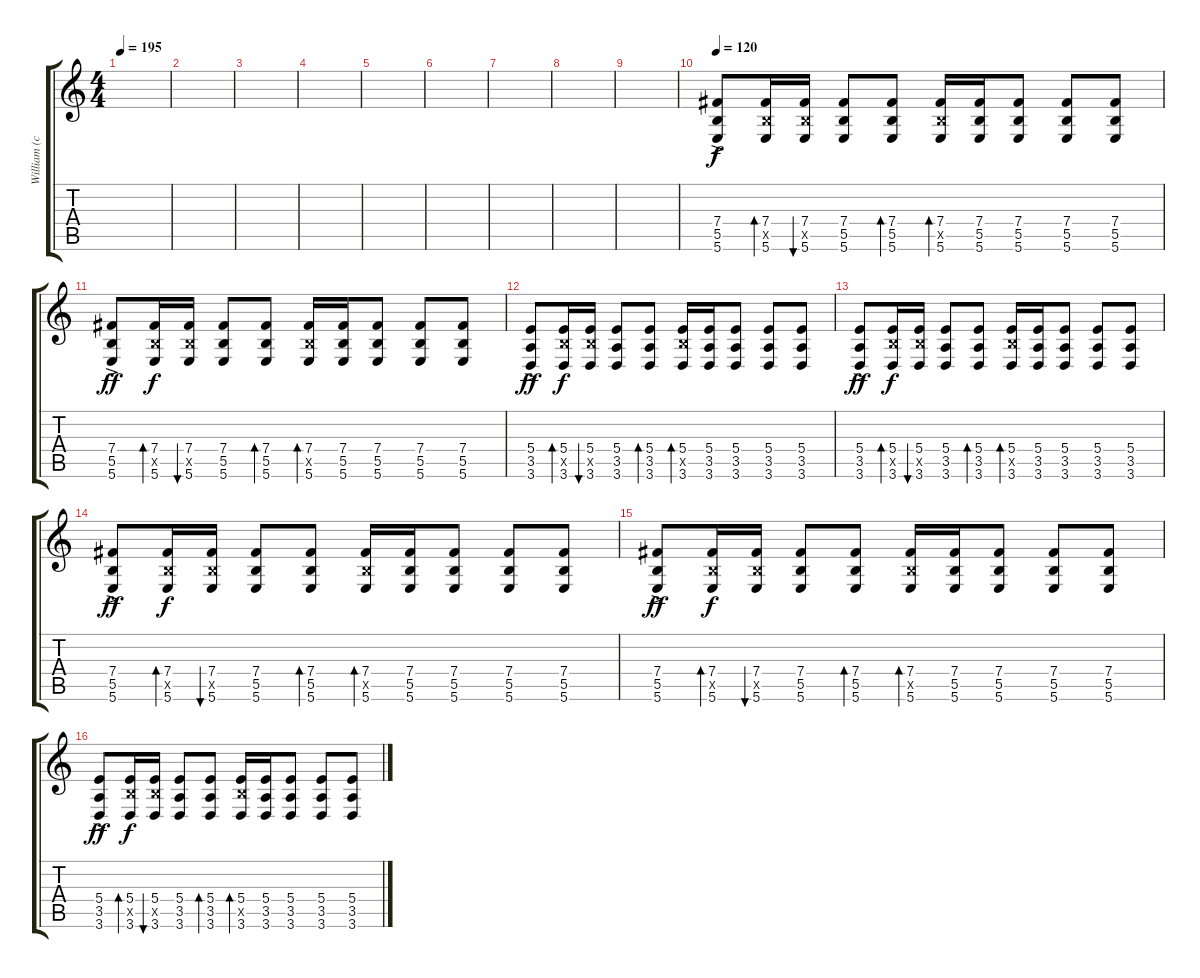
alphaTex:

\track ("William (clean)" "William (c") {instrument acousticguitarsteel}
\staff {score tabs}
\tuning (Db4 Ab3 E3 B2 Gb2 B1) {hide}
\ts (4 4)
\tempo 195
\clef g2
\ks c
|
|
|
|
|
|
|
|
|
\tempo 120
(7.4{ac} 5.5 5.6).8 (7.4 5.5{x} 5.6).16{bd 120 dy f} (7.4 5.5{x} 5.6).16{bu 240} (7.4 5.5 5.6).8 (7.4 5.5 5.6).8{bd 240} (7.4 5.5{x} 5.6).16{bd 240} (7.4 5.5 5.6).16 (7.4 5.5 5.6).8 (7.4 5.5 5.6).8 (7.4 5.5 5.6).8 |
(7.4{ac} 5.5 5.6).8{dy ff} (7.4 5.5{x} 5.6).16{bd 120 dy f} (7.4 5.5{x} 5.6).16{bu 240} (7.4 5.5 5.6).8 (7.4 5.5 5.6).8{bd 240} (7.4 5.5{x} 5.6).16{bd 240} (7.4 5.5 5.6).16 (7.4 5.5 5.6).8 (7.4 5.5 5.6).8 (7.4 5.5 5.6).8 |
(5.4{ac} 3.5 3.6).8{dy ff} (5.4 5.5{x} 3.6).16{bd 120 dy f} (5.4 5.5{x} 3.6).16{bu 240} (5.4 3.5 3.6).8 (5.4 3.5 3.6).8{bd 240} (5.4 5.5{x} 3.6).16{bd 240} (5.4 3.5 3.6).16 (5.4 3.5 3.6).8 (5.4 3.5 3.6).8 (5.4 3.5 3.6).8 |
(5.4{ac} 3.5 3.6).8{dy ff} (5.4 5.5{x} 3.6).16{bd 120 dy f} (5.4 5.5{x} 3.6).16{bu 240} (5.4 3.5 3.6).8 (5.4 3.5 3.6).8{bd 240} (5.4 5.5{x} 3.6).16{bd 240} (5.4 3.5 3.6).16 (5.4 3.5 3.6).8 (5.4 3.5 3.6).8 (5.4 3.5 3.6).8 |
(7.4{ac} 5.5 5.6).8{dy ff} (7.4 5.5{x} 5.6).16{bd 120 dy f} (7.4 5.5{x} 5.6).16{bu 240} (7.4 5.5 5.6).8 (7.4 5.5 5.6).8{bd 240} (7.4 5.5{x} 5.6).16{bd 240} (7.4 5.5 5.6).16 (7.4 5.5 5.6).8 (7.4 5.5 5.6).8 (7.4 5.5 5.6).8 |
(7.4{ac} 5.5 5.6).8{dy ff} (7.4 5.5{x} 5.6).16{bd 120 dy f} (7.4 5.5{x} 5.6).16{bu 240} (7.4 5.5 5.6).8 (7.4 5.5 5.6).8{bd 240} (7.4 5.5{x} 5.6).16{bd 240} (7.4 5.5 5.6).16 (7.4 5.5 5.6).8 (7.4 5.5 5.6).8 (7.4 5.5 5.6).8 |
(5.4{ac} 3.5 3.6).8{dy ff} (5.4 5.5{x} 3.6).16{bd 120 dy f} (5.4 5.5{x} 3.6).16{bu 240} (5.4 3.5 3.6).8 (5.4 3.5 3.6).8{bd 240} (5.4 5.5{x} 3.6).16{bd 240} (5.4 3.5 3.6).16 (5.4 3.5 3.6).8 (5.4 3.5 3.6).8 (5.4 3.5 3.6).8
